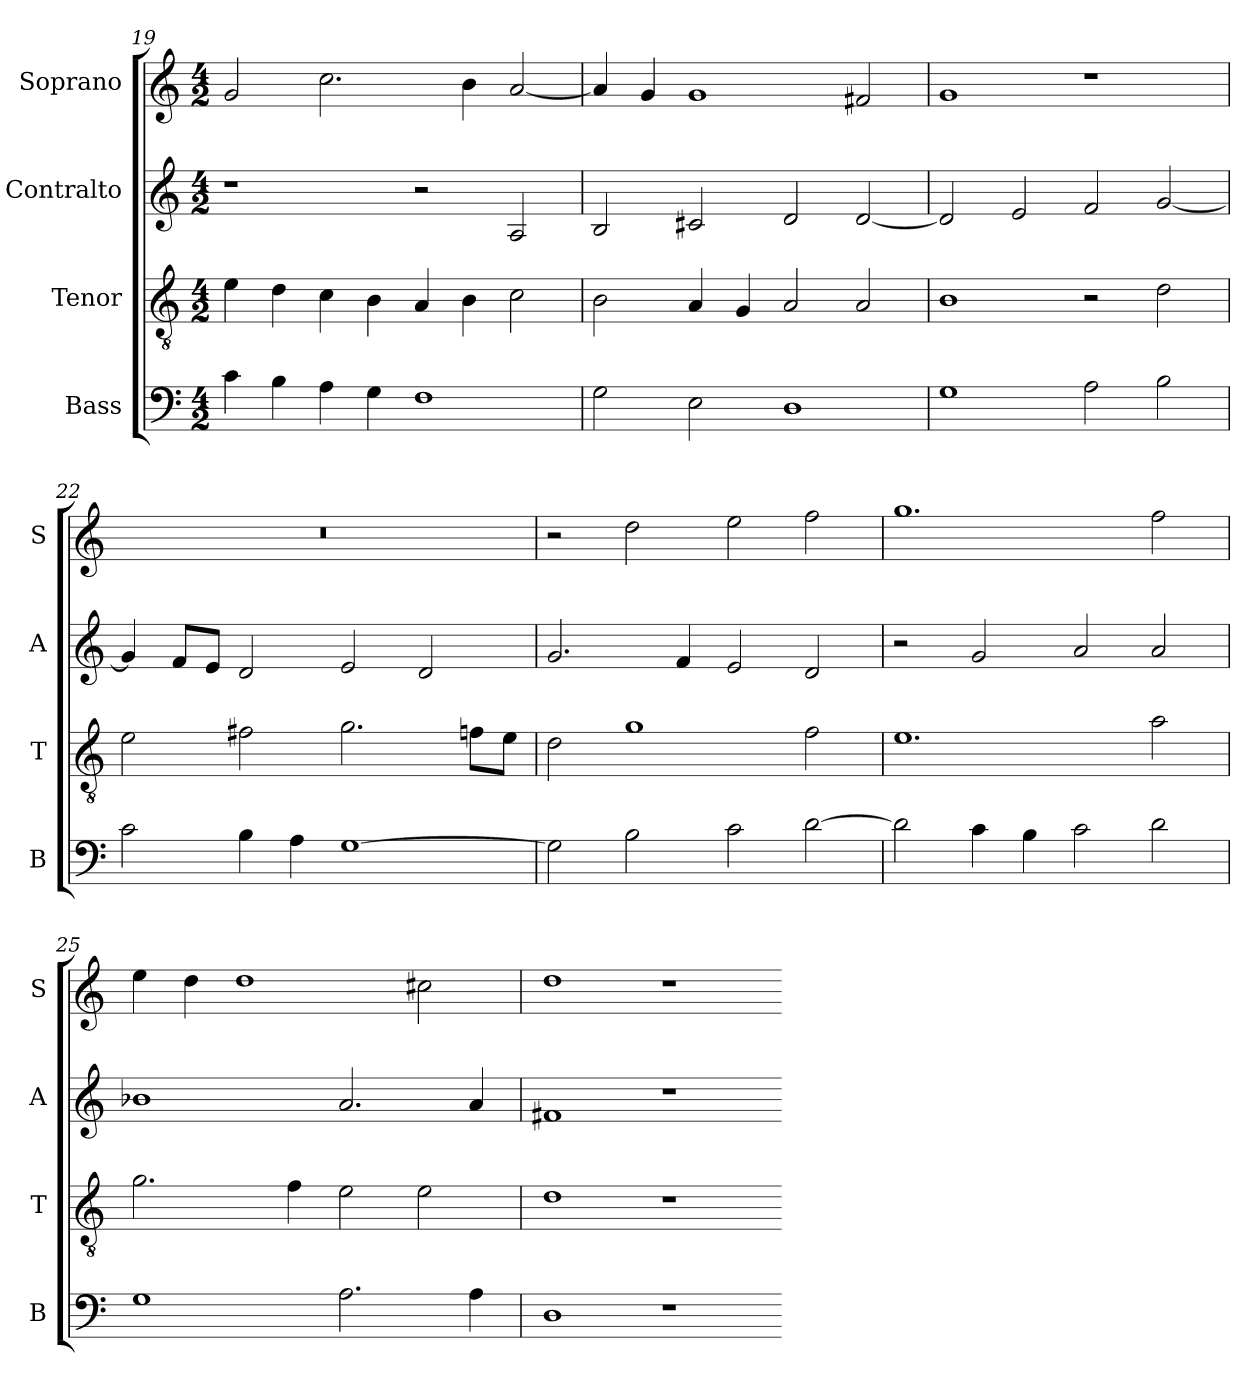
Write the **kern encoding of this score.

**kern	**kern	**kern	**kern
*part4	*part3	*part2	*part1
*staff4	*staff3	*staff2	*staff1
*I"Bass	*I"Tenor	*I"Contralto	*I"Soprano
*I'B	*I'T	*I'A	*I'S
*clefF4	*clefGv2	*clefG2	*clefG2
*k[]	*k[]	*k[]	*k[]
*G:mix	*G:mix	*G:mix	*G:mix
*M4/2	*M4/2	*M4/2	*M4/2
=19	=19	=19	=19
4c	4e	1r	2g
4B	4d	.	.
4A	4c	.	2.cc
4G	4B	.	.
1F	4A	2r	.
.	4B	.	4b
.	2c	2A	[2a
=20	=20	=20	=20
2G	2B	2B	4a]
.	.	.	4g
2E	4A	2c#X	1g
.	4G	.	.
1D	2A	2d	.
.	2A	[2d	2f#X
=21	=21	=21	=21
1G	1B	2d]	1g
.	.	2e	.
2A	2r	2f	1r
2B	2d	[2g	.
=22	=22	=22	=22
2c	2e	4g]	0r
.	.	8f/L	.
.	.	8e/J	.
4B	2f#X	2d	.
4A	.	.	.
[1G	2.g	2e	.
.	.	2d	.
.	8fn\L	.	.
.	8e\J	.	.
=23	=23	=23	=23
2G]	2d	2.g	2r
2B	1g	.	2dd
.	.	4f	.
2c	.	2e	2ee
[2d	2f	2d	2ff
=24	=24	=24	=24
2d]	1.e	2r	1.gg
4c	.	2g	.
4B	.	.	.
2c	.	2a	.
2d	2a	2a	2ff
=25	=25	=25	=25
1G	2.g	1b-X	4ee
.	.	.	4dd
.	.	.	1dd
.	4f	.	.
2.A	2e	2.a	.
.	2e	.	2cc#X
4A	.	4a	.
=26	=26	=26	=26
1D	1d	1f#X	1dd
1r	1r	1r	1r
=-	=-	=-	=-
*-	*-	*-	*-
